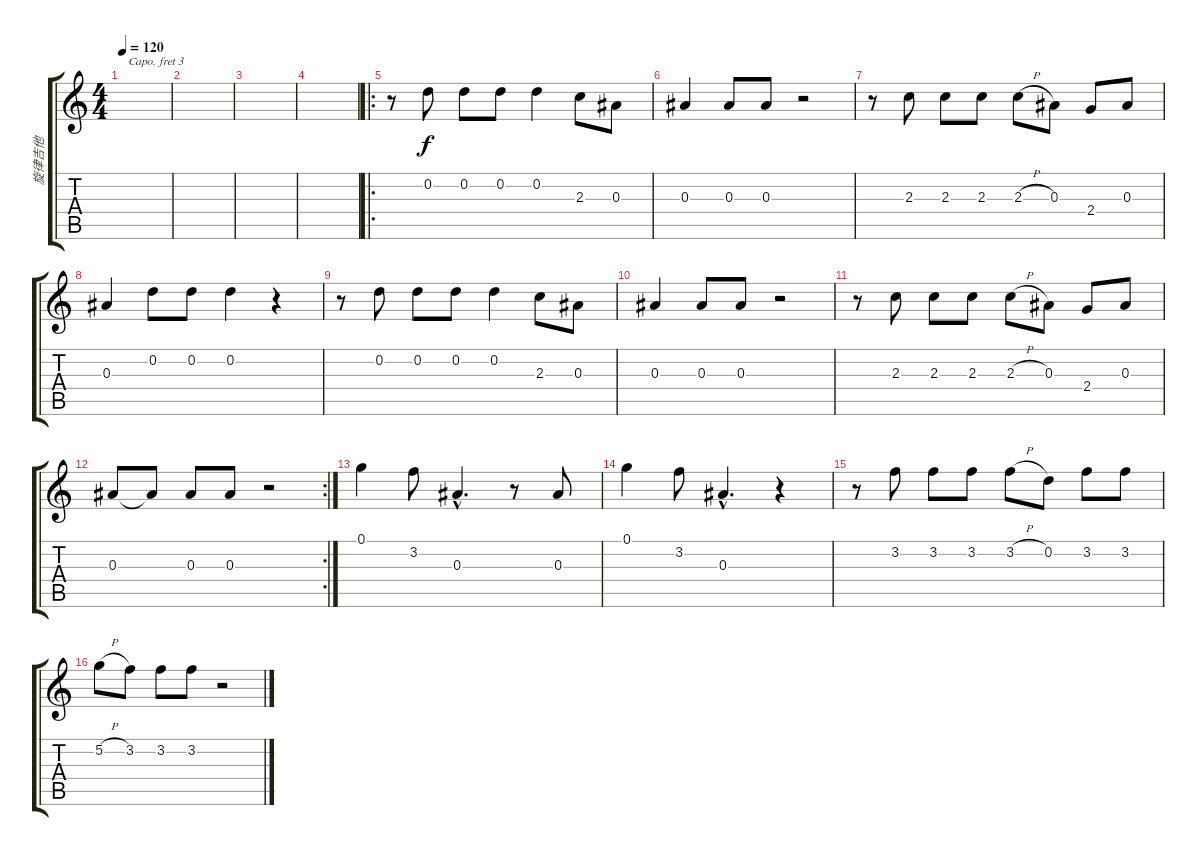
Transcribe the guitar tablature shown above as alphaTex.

\track ("旋律吉他" "旋律吉他") {instrument synthbass1}
\staff {score tabs}
\capo 3
\tuning (E4 B3 G3 D3 A2 E2) {hide}
\ts (4 4)
\tempo 120
\clef g2
\ks c
|
|
|
|
\ro
r.8 0.2.8 0.2.8 0.2.8 0.2.4 2.3.8 0.3.8 |
0.3.4 0.3.8 0.3.8 r.2 |
r.8 2.3.8 2.3.8 2.3.8 2.3{h}.8 0.3.8 2.4.8 0.3.8 |
0.3.4 0.2.8 0.2.8 0.2.4 r.4 |
r.8 0.2.8 0.2.8 0.2.8 0.2.4 2.3.8 0.3.8 |
0.3.4 0.3.8 0.3.8 r.2 |
r.8 2.3.8 2.3.8 2.3.8 2.3{h}.8 0.3.8 2.4.8 0.3.8 |
\rc 2
0.3.8 0.3{t}.8 0.3.8 0.3.8 r.2 |
0.1.4 3.2.8 0.3{hac}.4{d} r.8 0.3.8 |
0.1.4 3.2.8 0.3{hac}.4{d} r.4 |
r.8 3.2.8 3.2.8 3.2.8 3.2{h}.8 0.2.8 3.2.8 3.2.8 |
5.2{h}.8 3.2.8 3.2.8 3.2.8 r.2
